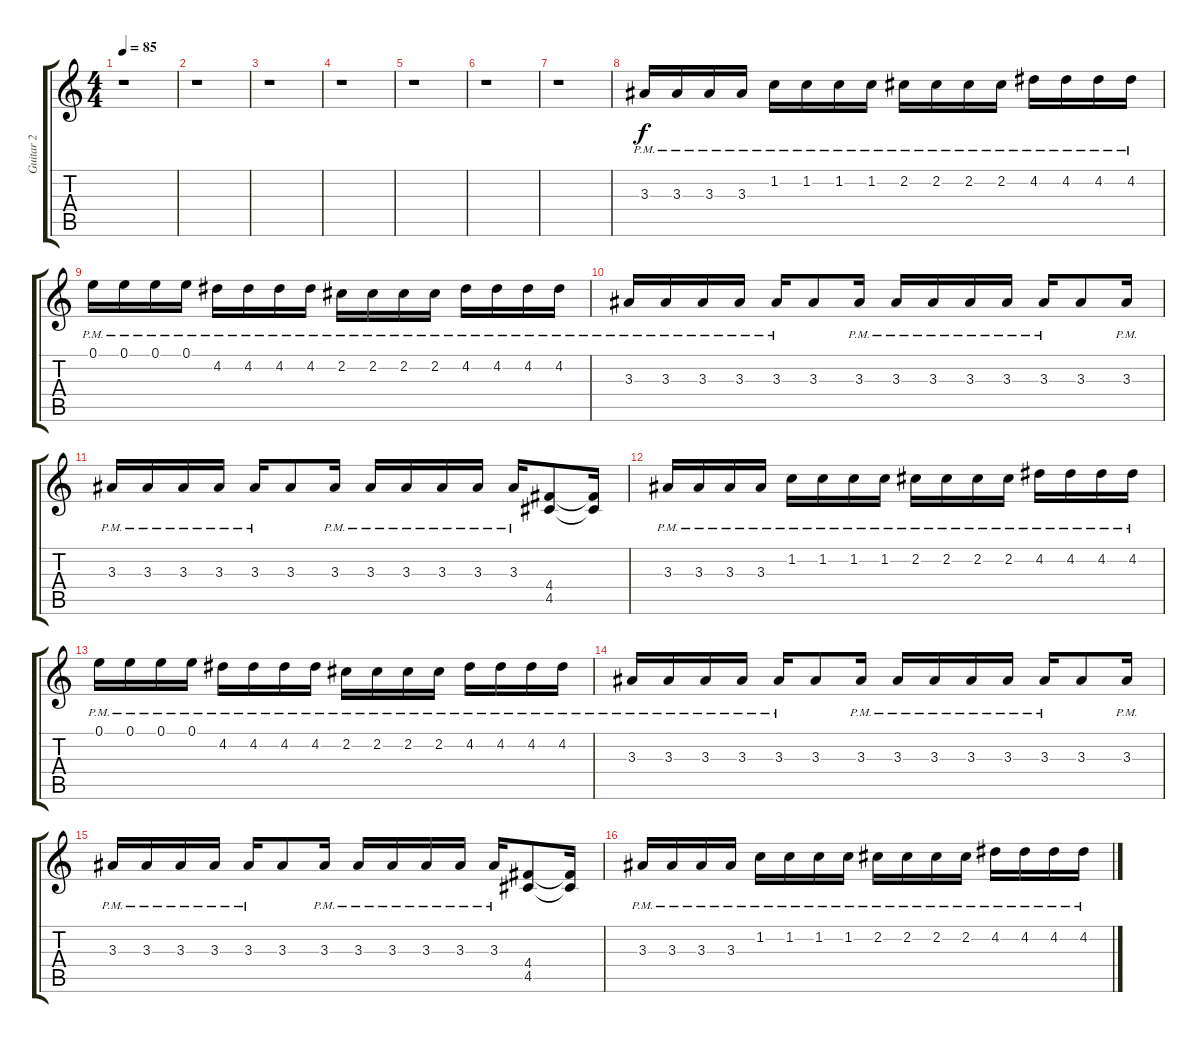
\track ("Guitar 2" "Guitar 2") {instrument overdrivenguitar}
\staff {score tabs}
\tuning (E4 B3 G3 D3 A2 Eb2) {hide}
\ts (4 4)
\tempo 85
\clef g2
\ks c
r.1{dy f} |
r.1 |
r.1 |
r.1 |
r.1 |
r.1 |
r.1 |
3.3{pm}.16{volume 16} 3.3{pm}.16 3.3{pm}.16 3.3{pm}.16 1.2{pm}.16 1.2{pm}.16 1.2{pm}.16 1.2{pm}.16 2.2{pm}.16 2.2{pm}.16 2.2{pm}.16 2.2{pm}.16 4.2{pm}.16 4.2{pm}.16 4.2{pm}.16 4.2{pm}.16 |
0.1{pm}.16 0.1{pm}.16 0.1{pm}.16 0.1{pm}.16 4.2{pm}.16 4.2{pm}.16 4.2{pm}.16 4.2{pm}.16 2.2{pm}.16 2.2{pm}.16 2.2{pm}.16 2.2{pm}.16 4.2{pm}.16 4.2{pm}.16 4.2{pm}.16 4.2{pm}.16 |
3.3{pm}.16 3.3{pm}.16 3.3{pm}.16 3.3{pm}.16 3.3{pm}.16 3.3.8 3.3{pm}.16 3.3{pm}.16 3.3{pm}.16 3.3{pm}.16 3.3{pm}.16 3.3{pm}.16 3.3.8 3.3{pm}.16 |
3.3{pm}.16 3.3{pm}.16 3.3{pm}.16 3.3{pm}.16 3.3{pm}.16 3.3.8 3.3{pm}.16 3.3{pm}.16 3.3{pm}.16 3.3{pm}.16 3.3{pm}.16 3.3{pm}.16 (4.4 4.5).8{instrument guitarfretnoise} (4.4{t} 4.5{t}).16 |
3.3{pm}.16{volume 16 instrument overdrivenguitar} 3.3{pm}.16 3.3{pm}.16 3.3{pm}.16 1.2{pm}.16 1.2{pm}.16 1.2{pm}.16 1.2{pm}.16 2.2{pm}.16 2.2{pm}.16 2.2{pm}.16 2.2{pm}.16 4.2{pm}.16 4.2{pm}.16 4.2{pm}.16 4.2{pm}.16 |
0.1{pm}.16 0.1{pm}.16 0.1{pm}.16 0.1{pm}.16 4.2{pm}.16 4.2{pm}.16 4.2{pm}.16 4.2{pm}.16 2.2{pm}.16 2.2{pm}.16 2.2{pm}.16 2.2{pm}.16 4.2{pm}.16 4.2{pm}.16 4.2{pm}.16 4.2{pm}.16 |
3.3{pm}.16 3.3{pm}.16 3.3{pm}.16 3.3{pm}.16 3.3{pm}.16 3.3.8 3.3{pm}.16 3.3{pm}.16 3.3{pm}.16 3.3{pm}.16 3.3{pm}.16 3.3{pm}.16 3.3.8 3.3{pm}.16 |
3.3{pm}.16 3.3{pm}.16 3.3{pm}.16 3.3{pm}.16 3.3{pm}.16 3.3.8 3.3{pm}.16 3.3{pm}.16 3.3{pm}.16 3.3{pm}.16 3.3{pm}.16 3.3{pm}.16 (4.4 4.5).8{instrument guitarfretnoise} (4.4{t} 4.5{t}).16 |
3.3{pm}.16{volume 16 instrument overdrivenguitar} 3.3{pm}.16 3.3{pm}.16 3.3{pm}.16 1.2{pm}.16 1.2{pm}.16 1.2{pm}.16 1.2{pm}.16 2.2{pm}.16 2.2{pm}.16 2.2{pm}.16 2.2{pm}.16 4.2{pm}.16 4.2{pm}.16 4.2{pm}.16 4.2{pm}.16
